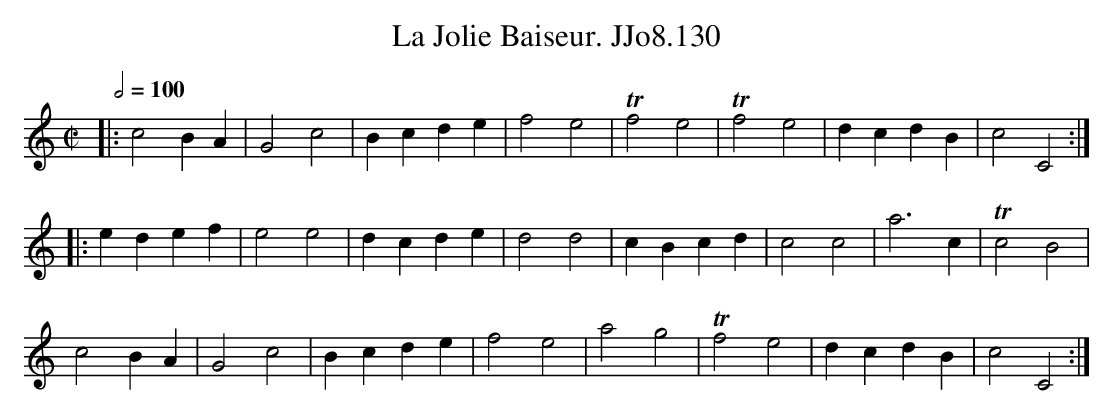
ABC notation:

X:1
T:Jolie Baiseur. JJo8.130, La
M:C|
L:1/4
Q:1/2=100
K:C
|:c2BA|G2c2|Bcde|f2e2|Tf2e2|Tf2e2|dcdB|c2C2:|
|:edef|e2e2|dcde|d2d2|cBcd|c2c2|a3c|Tc2B2|
c2BA|G2c2|Bcde|f2e2|a2g2|Tf2e2|dcdB|c2C2:|
